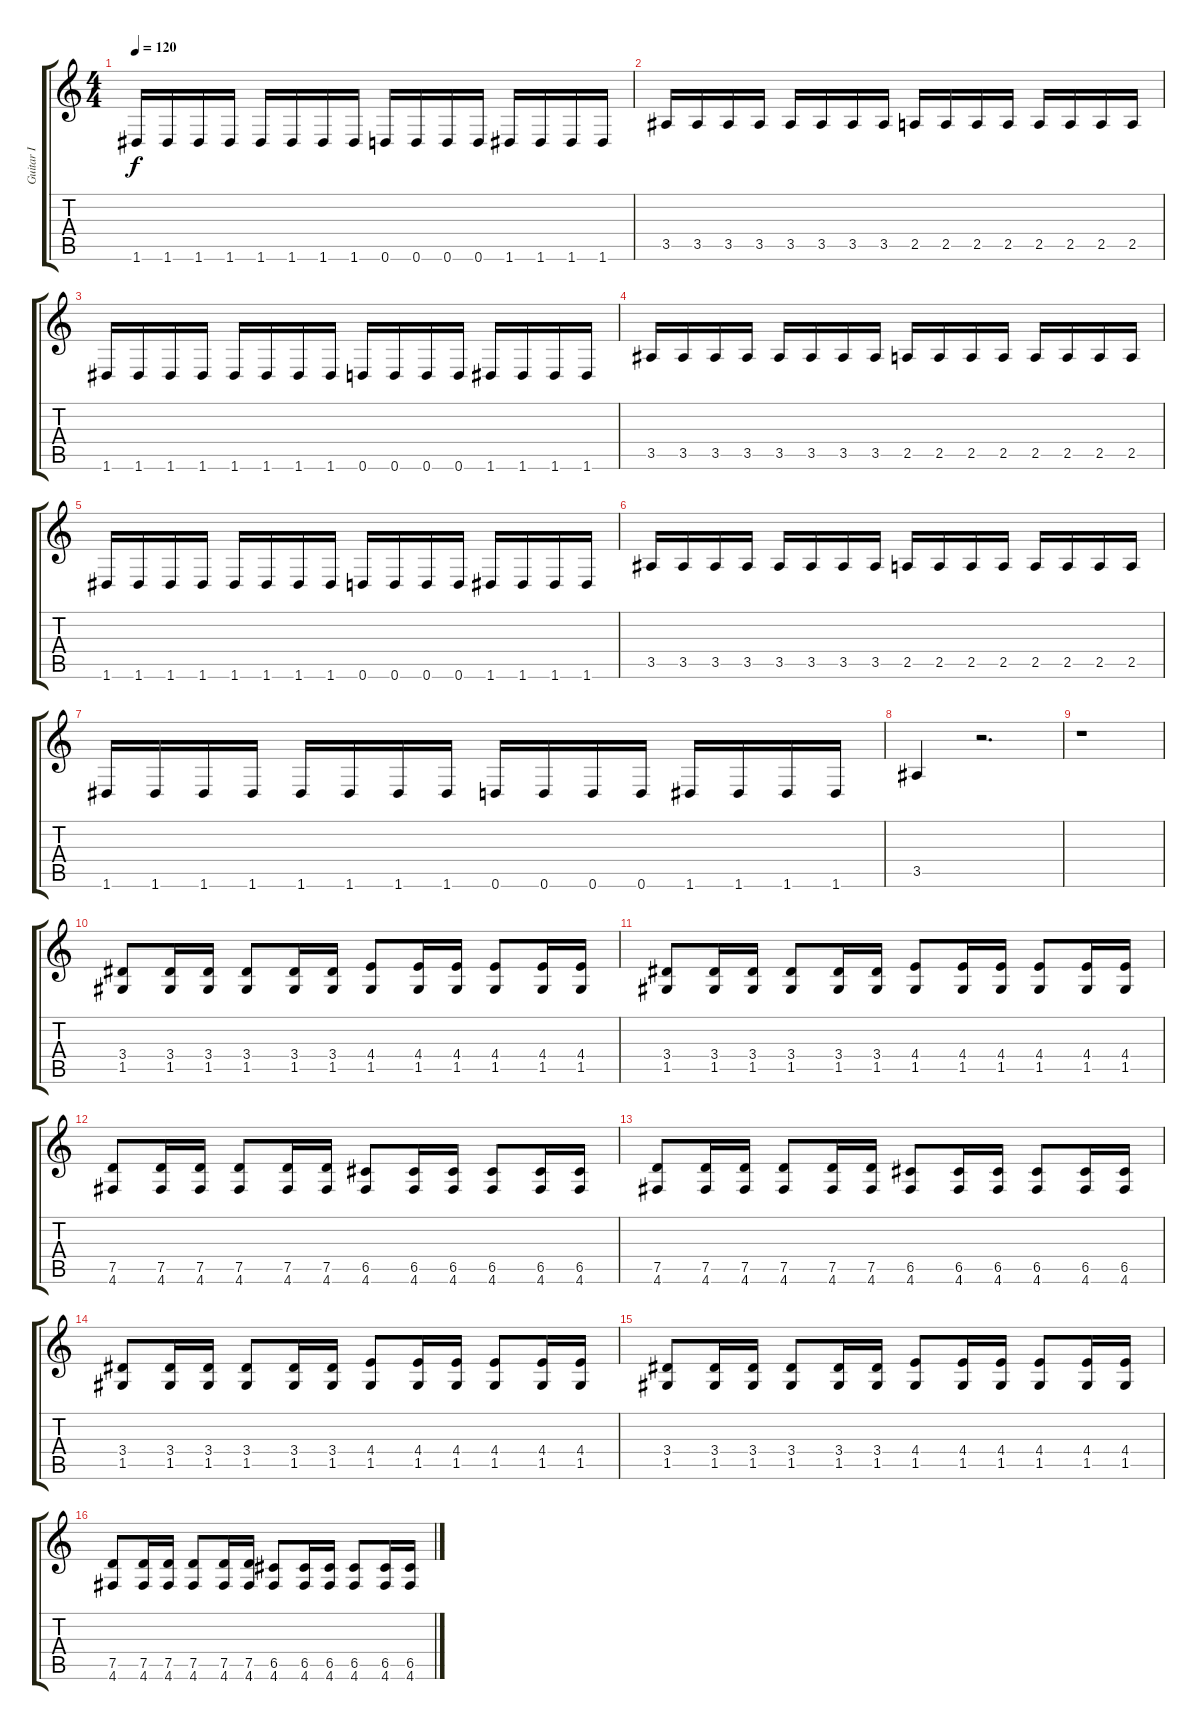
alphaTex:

\track ("Guitar I" "Guitar I") {instrument distortionguitar}
\staff {score tabs}
\tuning (D4 A3 F3 C3 G2 D2) {hide}
\ts (4 4)
\tempo 120
\clef g2
\ks c
1.6.16{dy f} 1.6.16 1.6.16 1.6.16 1.6.16 1.6.16 1.6.16 1.6.16 0.6.16 0.6.16 0.6.16 0.6.16 1.6.16 1.6.16 1.6.16 1.6.16 |
3.5.16 3.5.16 3.5.16 3.5.16 3.5.16 3.5.16 3.5.16 3.5.16 2.5.16 2.5.16 2.5.16 2.5.16 2.5.16 2.5.16 2.5.16 2.5.16 |
1.6.16 1.6.16 1.6.16 1.6.16 1.6.16 1.6.16 1.6.16 1.6.16 0.6.16 0.6.16 0.6.16 0.6.16 1.6.16 1.6.16 1.6.16 1.6.16 |
3.5.16 3.5.16 3.5.16 3.5.16 3.5.16 3.5.16 3.5.16 3.5.16 2.5.16 2.5.16 2.5.16 2.5.16 2.5.16 2.5.16 2.5.16 2.5.16 |
1.6.16 1.6.16 1.6.16 1.6.16 1.6.16 1.6.16 1.6.16 1.6.16 0.6.16 0.6.16 0.6.16 0.6.16 1.6.16 1.6.16 1.6.16 1.6.16 |
3.5.16 3.5.16 3.5.16 3.5.16 3.5.16 3.5.16 3.5.16 3.5.16 2.5.16 2.5.16 2.5.16 2.5.16 2.5.16 2.5.16 2.5.16 2.5.16 |
1.6.16 1.6.16 1.6.16 1.6.16 1.6.16 1.6.16 1.6.16 1.6.16 0.6.16 0.6.16 0.6.16 0.6.16 1.6.16 1.6.16 1.6.16 1.6.16 |
3.5.4 r.2{d} |
r.1 |
(3.4 1.5).8 (3.4 1.5).16 (3.4 1.5).16 (3.4 1.5).8 (3.4 1.5).16 (3.4 1.5).16 (4.4 1.5).8 (4.4 1.5).16 (4.4 1.5).16 (4.4 1.5).8 (4.4 1.5).16 (4.4 1.5).16 |
(3.4 1.5).8 (3.4 1.5).16 (3.4 1.5).16 (3.4 1.5).8 (3.4 1.5).16 (3.4 1.5).16 (4.4 1.5).8 (4.4 1.5).16 (4.4 1.5).16 (4.4 1.5).8 (4.4 1.5).16 (4.4 1.5).16 |
(7.5 4.6).8 (7.5 4.6).16 (7.5 4.6).16 (7.5 4.6).8 (7.5 4.6).16 (7.5 4.6).16 (6.5 4.6).8 (6.5 4.6).16 (6.5 4.6).16 (6.5 4.6).8 (6.5 4.6).16 (6.5 4.6).16 |
(7.5 4.6).8 (7.5 4.6).16 (7.5 4.6).16 (7.5 4.6).8 (7.5 4.6).16 (7.5 4.6).16 (6.5 4.6).8 (6.5 4.6).16 (6.5 4.6).16 (6.5 4.6).8 (6.5 4.6).16 (6.5 4.6).16 |
(3.4 1.5).8 (3.4 1.5).16 (3.4 1.5).16 (3.4 1.5).8 (3.4 1.5).16 (3.4 1.5).16 (4.4 1.5).8 (4.4 1.5).16 (4.4 1.5).16 (4.4 1.5).8 (4.4 1.5).16 (4.4 1.5).16 |
(3.4 1.5).8 (3.4 1.5).16 (3.4 1.5).16 (3.4 1.5).8 (3.4 1.5).16 (3.4 1.5).16 (4.4 1.5).8 (4.4 1.5).16 (4.4 1.5).16 (4.4 1.5).8 (4.4 1.5).16 (4.4 1.5).16 |
(7.5 4.6).8 (7.5 4.6).16 (7.5 4.6).16 (7.5 4.6).8 (7.5 4.6).16 (7.5 4.6).16 (6.5 4.6).8 (6.5 4.6).16 (6.5 4.6).16 (6.5 4.6).8 (6.5 4.6).16 (6.5 4.6).16
